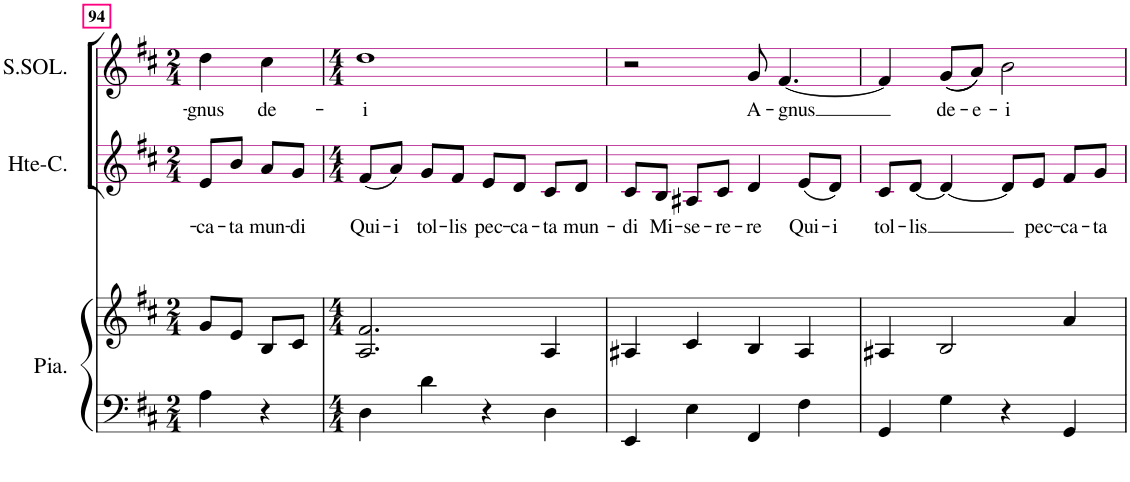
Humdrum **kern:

**kern	**kern	**kern	**text	**kern	**text
*part3	*part3	*part2	*part2	*part1	*part1
*staff4	*staff3	*staff2	*staff2	*staff1	*staff1
*I"Piano	*	*I"Hte-Contre	*	*I"Soprano Sol.	*
*I'Pia.	*	*I'Hte-C.	*	*I'S.SOL.	*
!!LO:PB:g=z
*clefF4	*clefG2	*clefG2	*	*clefG2	*
*k[f#c#]	*k[f#c#]	*k[f#c#]	*	*k[f#c#]	*
*M2/4	*M2/4	*M2/4	*	*M2/4	*
=94	=94	=94	=94	=94	=94
!	!	!	!LO:LY:b	!	!LO:LY:b
4A\	8g/L	8e/L	-ca-	4dd\	-gnus
!	!	!	!LO:LY:b	!	!
.	8e/J	8b/J	-ta	.	.
!	!	!	!LO:LY:b	!	!LO:LY:b
4r	8B/L	8a/L	mun-	4cc#\	de-
!	!	!	!LO:LY:b	!	!
.	8c#/J	8g/J	-di	.	.
=95	=95	=95	=95	=95	=95
*M4/4	*M4/4	*M4/4	*	*M4/4	*
!	!	!	!LO:LY:b	!	!LO:LY:b
4D\	2.A/ 2.f#/	(8f#/L	Qui-	1dd	-i
!	!	!	!LO:LY:b	!	!
.	.	8a/J)	-i	.	.
!	!	!	!LO:LY:b	!	!
4d\	.	8g/L	tol-	.	.
!	!	!	!LO:LY:b	!	!
.	.	8f#/J	-lis	.	.
!	!	!	!LO:LY:b	!	!
4r	.	8e/L	pec-	.	.
!	!	!	!LO:LY:b	!	!
.	.	8d/J	-ca-	.	.
!	!	!	!LO:LY:b	!	!
4D\	4A/	8c#/L	-ta	.	.
!	!	!	!LO:LY:b	!	!
.	.	8d/J	mun-	.	.
=96	=96	=96	=96	=96	=96
!	!	!	!LO:LY:b	!	!
4EE/	4A#X/	8c#/L	-di	2r	.
!	!	!	!LO:LY:b	!	!
.	.	8B/J	Mi-	.	.
!	!	!	!LO:LY:b	!	!
4E\	4c#/	8A#X/L	-se-	.	.
!	!	!	!LO:LY:b	!	!
.	.	8c#/J	-re-	.	.
!	!	!	!LO:LY:b	!	!LO:LY:b
4FF#/	4B/	4d/	-re	8g/	A-
!	!	!	!	!	!LO:LY:b
.	.	.	.	[4.f#/	-gnus
!	!	!	!LO:LY:b	!	!
4F#\	4A#/	(8e/L	Qui-	.	.
!	!	!	!LO:LY:b	!	!
.	.	8d/J)	-i	.	.
=97	=97	=97	=97	=97	=97
!	!	!	!LO:LY:b	!	!
4GG/	4A#X/	8c#/L	tol-	4f#/]	.
!	!	!	!LO:LY:b	!	!
.	.	[8d/J	-lis	.	.
!	!	!	!	!	!LO:LY:b
4G\	2B/	4d/_	.	((8g/L	de-
!	!	!	!	!	!LO:LY:b
.	.	.	.	8a/J))	-e-
!	!	!	!	!	!LO:LY:b
4r	.	8d/L]	.	2b\	-i
!	!	!	!LO:LY:b	!	!
.	.	8e/J	pec-	.	.
!	!	!	!LO:LY:b	!	!
4GG/	4a/	8f#/L	-ca-	.	.
!	!	!	!LO:LY:b	!	!
.	.	8g/J	-ta	.	.
=	=	=	=	=	=
*-	*-	*-	*-	*-	*-
